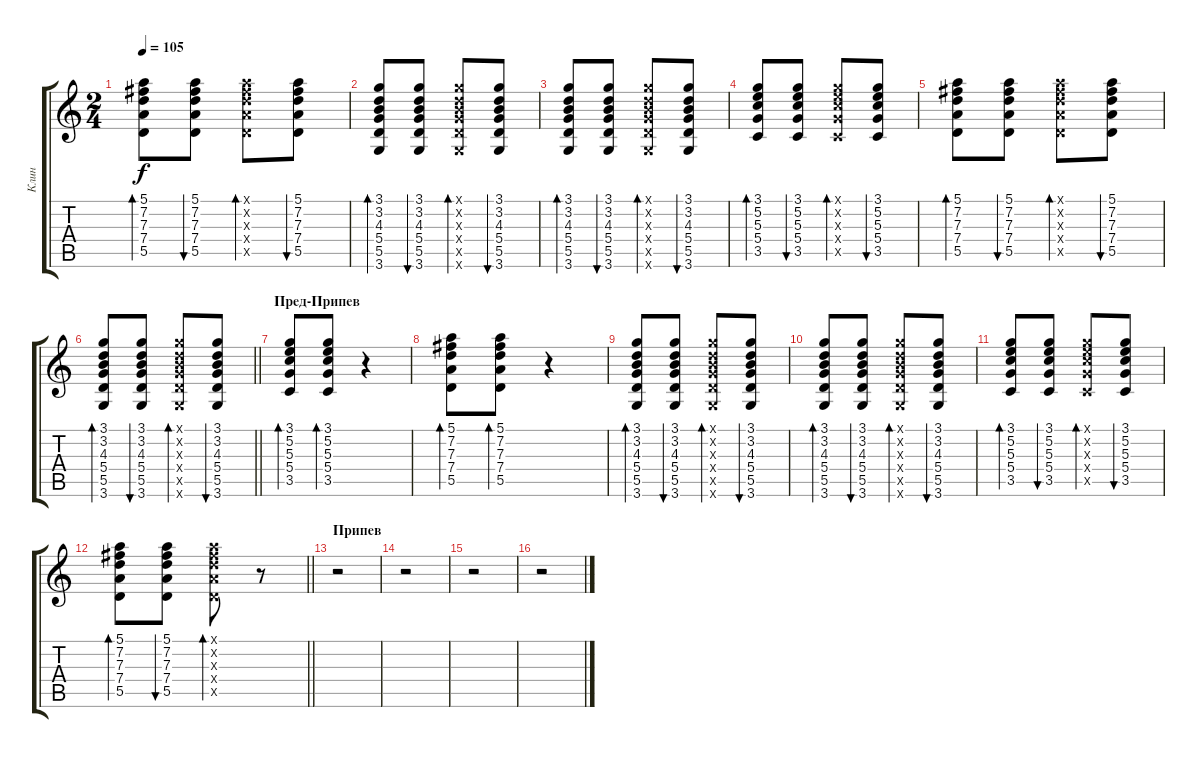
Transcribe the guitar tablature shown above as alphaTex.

\track ("Клин" "Клин") {instrument electricguitarclean}
\staff {score tabs}
\tuning (E4 B3 G3 D3 A2 E2) {hide}
\ts (2 4)
\tempo 105
\clef g2
\ks c
(5.1 7.2 7.3 7.4 5.5).8{bd 30 dy f} (5.1 7.2 7.3 7.4 5.5).8{bu 30} (5.1{x} 7.2{x} 7.3{x} 7.4{x} 5.5{x}).8{bd 30} (5.1 7.2 7.3 7.4 5.5).8{bu 30} |
(3.1 3.2 4.3 5.4 5.5 3.6).8{bd 30} (3.1 3.2 4.3 5.4 5.5 3.6).8{bu 30} (3.1{x} 3.2{x} 4.3{x} 5.4{x} 5.5{x} 3.6{x}).8{bd 30} (3.1 3.2 4.3 5.4 5.5 3.6).8{bu 30} |
(3.1 3.2 4.3 5.4 5.5 3.6).8{bd 30} (3.1 3.2 4.3 5.4 5.5 3.6).8{bu 30} (3.1{x} 3.2{x} 4.3{x} 5.4{x} 5.5{x} 3.6{x}).8{bd 30} (3.1 3.2 4.3 5.4 5.5 3.6).8{bu 30} |
(3.1 5.2 5.3 5.4 3.5).8{bd 30} (3.1 5.2 5.3 5.4 3.5).8{bu 30} (3.1{x} 5.2{x} 5.3{x} 5.4{x} 3.5{x}).8{bd 30} (3.1 5.2 5.3 5.4 3.5).8{bu 30} |
(5.1 7.2 7.3 7.4 5.5).8{bd 30} (5.1 7.2 7.3 7.4 5.5).8{bu 30} (5.1{x} 7.2{x} 7.3{x} 7.4{x} 5.5{x}).8{bd 30} (5.1 7.2 7.3 7.4 5.5).8{bu 30} |
\barLineRight lightlight
(3.1 3.2 4.3 5.4 5.5 3.6).8{bd 30} (3.1 3.2 4.3 5.4 5.5 3.6).8{bu 30} (3.1{x} 3.2{x} 4.3{x} 5.4{x} 5.5{x} 3.6{x}).8{bd 30} (3.1 3.2 4.3 5.4 5.5 3.6).8{bu 30} |
\section ("" "Пред-Припев")
(3.1 5.2 5.3 5.4 3.5).8{bd 30} (3.1 5.2 5.3 5.4 3.5).8{bd 30} r.4 |
(5.1 7.2 7.3 7.4 5.5).8{bd 30} (5.1 7.2 7.3 7.4 5.5).8{bd 30} r.4 |
(3.1 3.2 4.3 5.4 5.5 3.6).8{bd 30} (3.1 3.2 4.3 5.4 5.5 3.6).8{bu 30} (3.1{x} 3.2{x} 4.3{x} 5.4{x} 5.5{x} 3.6{x}).8{bd 30} (3.1 3.2 4.3 5.4 5.5 3.6).8{bu 30} |
(3.1 3.2 4.3 5.4 5.5 3.6).8{bd 30} (3.1 3.2 4.3 5.4 5.5 3.6).8{bu 30} (3.1{x} 3.2{x} 4.3{x} 5.4{x} 5.5{x} 3.6{x}).8{bd 30} (3.1 3.2 4.3 5.4 5.5 3.6).8{bu 30} |
(3.1 5.2 5.3 5.4 3.5).8{bd 30} (3.1 5.2 5.3 5.4 3.5).8{bu 30} (3.1{x} 5.2{x} 5.3{x} 5.4{x} 3.5{x}).8{bd 30} (3.1 5.2 5.3 5.4 3.5).8{bu 30} |
\barLineRight lightlight
(5.1 7.2 7.3 7.4 5.5).8{bd 30} (5.1 7.2 7.3 7.4 5.5).8{bu 30} (5.1{x} 7.2{x} 7.3{x} 7.4{x} 5.5{x}).8{bd 30} r.8 |
\section ("" "Припев")
r.2 |
r.2 |
r.2 |
r.2
